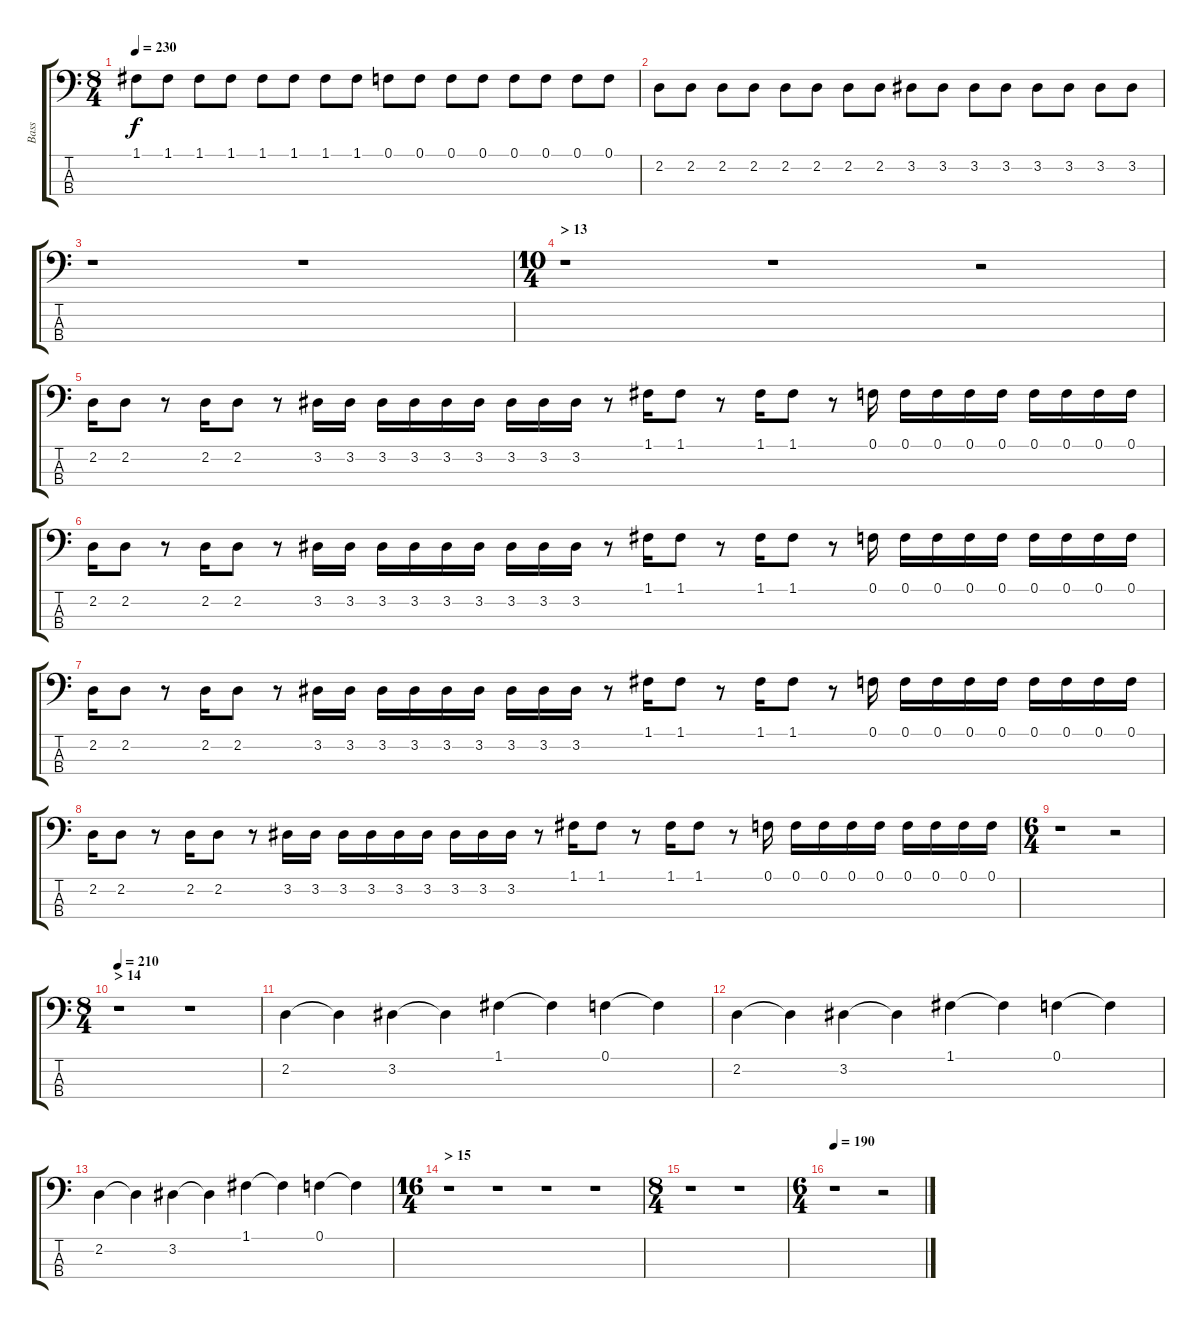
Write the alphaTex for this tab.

\track ("Bass" "Bass") {instrument electricbassfinger}
\staff {score tabs}
\tuning (F2 C2 G1 C1) {hide}
\ts (8 4)
\tempo 230
\clef f4
\ks c
1.1.8{dy f} 1.1.8 1.1.8 1.1.8 1.1.8 1.1.8 1.1.8 1.1.8 0.1.8 0.1.8 0.1.8 0.1.8 0.1.8 0.1.8 0.1.8 0.1.8 |
2.2.8 2.2.8 2.2.8 2.2.8 2.2.8 2.2.8 2.2.8 2.2.8 3.2.8 3.2.8 3.2.8 3.2.8 3.2.8 3.2.8 3.2.8 3.2.8 |
r.1 r.1 |
\ts (10 4)
\section ("" "> 13")
r.1 r.1 r.2 |
2.2.16 2.2.8 r.8 2.2.16 2.2.8 r.8 3.2.16 3.2.16 3.2.16 3.2.16 3.2.16 3.2.16 3.2.16 3.2.16 3.2.16 r.8 1.1.16 1.1.8 r.8 1.1.16 1.1.8 r.8 0.1.16 0.1.16 0.1.16 0.1.16 0.1.16 0.1.16 0.1.16 0.1.16 0.1.16 |
2.2.16 2.2.8 r.8 2.2.16 2.2.8 r.8 3.2.16 3.2.16 3.2.16 3.2.16 3.2.16 3.2.16 3.2.16 3.2.16 3.2.16 r.8 1.1.16 1.1.8 r.8 1.1.16 1.1.8 r.8 0.1.16 0.1.16 0.1.16 0.1.16 0.1.16 0.1.16 0.1.16 0.1.16 0.1.16 |
2.2.16 2.2.8 r.8 2.2.16 2.2.8 r.8 3.2.16 3.2.16 3.2.16 3.2.16 3.2.16 3.2.16 3.2.16 3.2.16 3.2.16 r.8 1.1.16 1.1.8 r.8 1.1.16 1.1.8 r.8 0.1.16 0.1.16 0.1.16 0.1.16 0.1.16 0.1.16 0.1.16 0.1.16 0.1.16 |
2.2.16 2.2.8 r.8 2.2.16 2.2.8 r.8 3.2.16 3.2.16 3.2.16 3.2.16 3.2.16 3.2.16 3.2.16 3.2.16 3.2.16 r.8 1.1.16 1.1.8 r.8 1.1.16 1.1.8 r.8 0.1.16 0.1.16 0.1.16 0.1.16 0.1.16 0.1.16 0.1.16 0.1.16 0.1.16 |
\ts (6 4)
r.1 r.2 |
\ts (8 4)
\section ("" "> 14")
\tempo 210
r.1 r.1 |
2.2.4 2.2{t}.4 3.2.4 3.2{t}.4 1.1.4 1.1{t}.4 0.1.4 0.1{t}.4 |
2.2.4 2.2{t}.4 3.2.4 3.2{t}.4 1.1.4 1.1{t}.4 0.1.4 0.1{t}.4 |
2.2.4 2.2{t}.4 3.2.4 3.2{t}.4 1.1.4 1.1{t}.4 0.1.4 0.1{t}.4 |
\ts (16 4)
\section ("" "> 15")
r.1 r.1 r.1 r.1 |
\ts (8 4)
r.1 r.1 |
\ts (6 4)
\tempo 190
r.1 r.2
